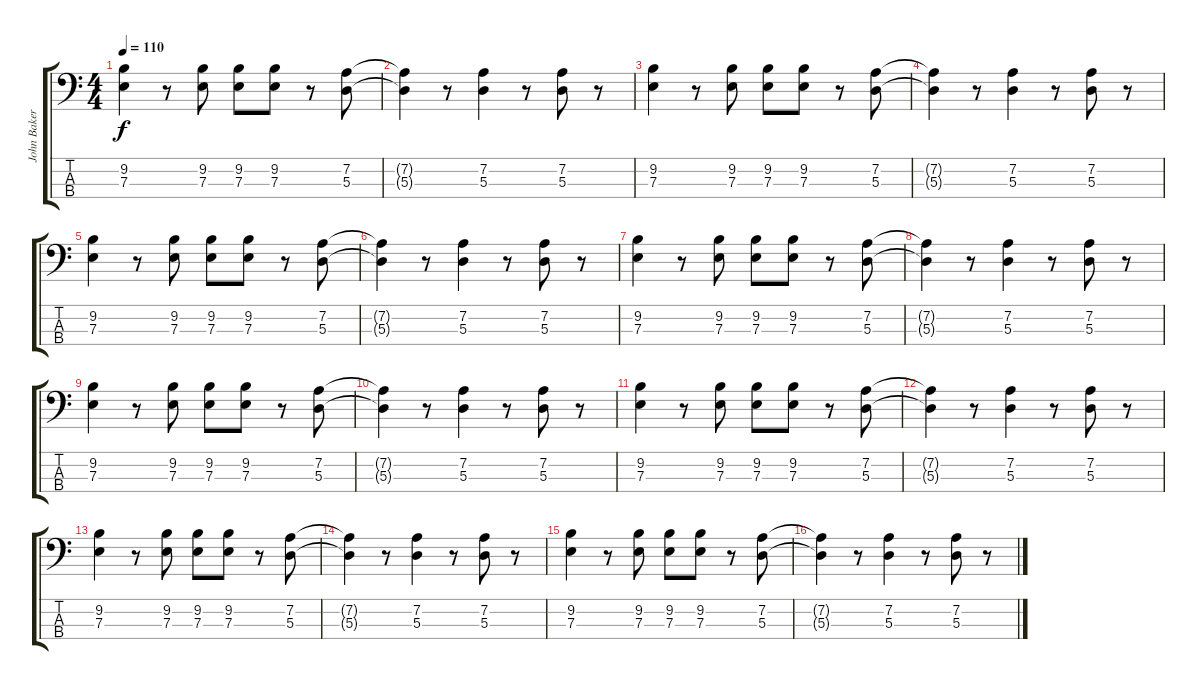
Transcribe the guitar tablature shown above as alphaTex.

\track ("John Baker Saunders" "John Baker") {instrument acousticbass}
\staff {score tabs}
\tuning (G2 D2 A1 E1) {hide}
\ts (4 4)
\tempo 110
\clef f4
\ks c
(9.2 7.3).4{dy f} r.8 (9.2 7.3).8 (9.2 7.3).8 (9.2 7.3).8 r.8 (7.2 5.3).8 |
(7.2{t} 5.3{t}).4 r.8 (7.2 5.3).4 r.8 (7.2 5.3).8 r.8 |
(9.2 7.3).4 r.8 (9.2 7.3).8 (9.2 7.3).8 (9.2 7.3).8 r.8 (7.2 5.3).8 |
(7.2{t} 5.3{t}).4 r.8 (7.2 5.3).4 r.8 (7.2 5.3).8 r.8 |
(9.2 7.3).4 r.8 (9.2 7.3).8 (9.2 7.3).8 (9.2 7.3).8 r.8 (7.2 5.3).8 |
(7.2{t} 5.3{t}).4 r.8 (7.2 5.3).4 r.8 (7.2 5.3).8 r.8 |
(9.2 7.3).4 r.8 (9.2 7.3).8 (9.2 7.3).8 (9.2 7.3).8 r.8 (7.2 5.3).8 |
(7.2{t} 5.3{t}).4 r.8 (7.2 5.3).4 r.8 (7.2 5.3).8 r.8 |
(9.2 7.3).4 r.8 (9.2 7.3).8 (9.2 7.3).8 (9.2 7.3).8 r.8 (7.2 5.3).8 |
(7.2{t} 5.3{t}).4 r.8 (7.2 5.3).4 r.8 (7.2 5.3).8 r.8 |
(9.2 7.3).4 r.8 (9.2 7.3).8 (9.2 7.3).8 (9.2 7.3).8 r.8 (7.2 5.3).8 |
(7.2{t} 5.3{t}).4 r.8 (7.2 5.3).4 r.8 (7.2 5.3).8 r.8 |
(9.2 7.3).4 r.8 (9.2 7.3).8 (9.2 7.3).8 (9.2 7.3).8 r.8 (7.2 5.3).8 |
(7.2{t} 5.3{t}).4 r.8 (7.2 5.3).4 r.8 (7.2 5.3).8 r.8 |
(9.2 7.3).4 r.8 (9.2 7.3).8 (9.2 7.3).8 (9.2 7.3).8 r.8 (7.2 5.3).8 |
(7.2{t} 5.3{t}).4 r.8 (7.2 5.3).4 r.8 (7.2 5.3).8 r.8
